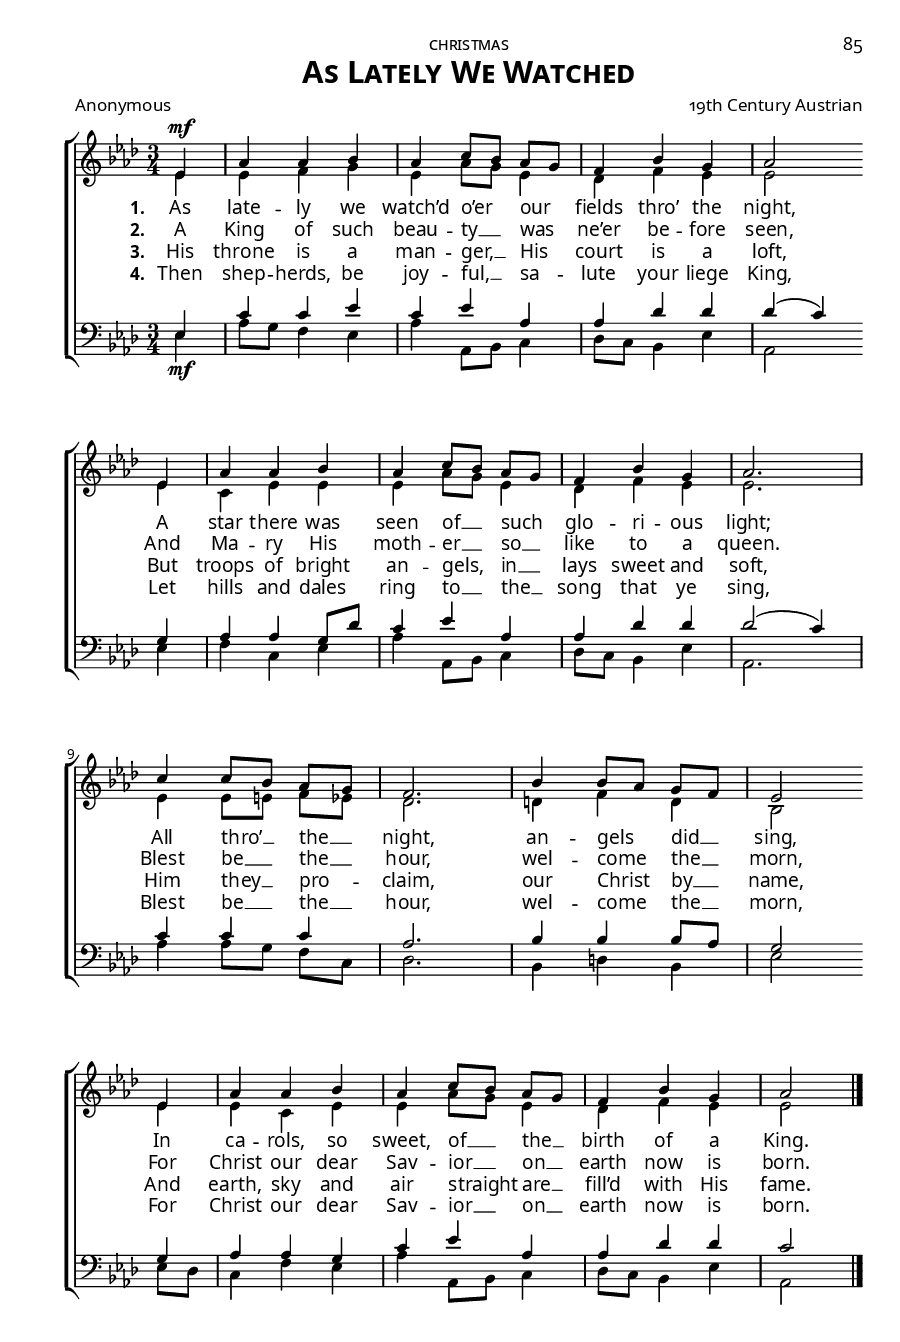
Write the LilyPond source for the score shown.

\version "2.14.2"
\include "util.ly"
\header {
  title = \markup{\override #'(font-name . "Garamond Premier Pro Semibold"){ \abs-fontsize #15 \smallCapsOldStyle"As Lately We Watched"}}
  poet = \markup\oldStyleNum"Anonymous"
  composer = \markup\oldStyleNum"19th Century Austrian"
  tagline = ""
}
\paper {
  paper-height = 9\in
  paper-width = 6\in
  indent = 0\in
  %system-system-spacing = #'((basic-distance . 10) (padding . 0))
  %system-system-spacing =
  %  #'((basic-distance . 0)
  %     (minimum-distance . 0)
  %     (padding . -0.35)
  %     (stretchability . 100))
  ragged-last-bottom = ##f
  ragged-bottom = ##f
  two-sided = ##t
  inner-margin = 0.5\in
  outer-margin = 0.25\in
  top-margin = 0.25\in
  bottom-margin = 0.25\in
  first-page-number = #085
  print-first-page-number = ##t
  headerLine = \markup{\override #'(font-name . "Garamond Premier Pro") \smallCapsOldStyle"christmas"}
  oddHeaderMarkup = \markup\fill-line{
     \override #'(font-name . "Garamond Premier Pro")\abs-fontsize #8.5
     \combine 
        \fill-line{"" \on-the-fly #print-page-number-check-first
        \oldStylePageNum""
        }
        \fill-line{\headerLine}
  }
  evenHeaderMarkup = \markup {
     \override #'(font-name . "Garamond Premier Pro")\abs-fontsize #8.5
     \combine
        \on-the-fly #print-page-number-check-first
        \oldStylePageNum""
        \fill-line{\headerLine}
  }
}
#(set-global-staff-size 15) \paper{ #(define fonts (make-pango-font-tree "GoudyOlSt BT" "Garamond Premier Pro" "Garamond Premier Pro" (/ 15 20))) }
global = {
  \key aes \major
  \time 3/4
  \autoBeamOff
  \override DynamicLineSpanner #'staff-padding = #0.0
  \override DynamicLineSpanner #'Y-extent = #'(-1 . 1)
}

sopMusic = \relative c' {
  \partial 4 ees4^\mf |
  aes aes bes |
  aes c8[ bes] aes[ g] |
  f4 bes g |
  
  aes2 \bar""\break ees4 |
  aes4 aes4 bes |
  aes c8[ bes] aes[ g] |
  f4 bes g |
  aes2. | \break
  
  c4 c8[ bes] aes[ g] |
  f2. |
  bes4 bes8[ aes] g[ f] |
  ees2 \bar""\break ees4 |
  
  aes aes bes |
  aes c8[ bes] aes[ g] |
  f4 bes g |
  \partial 2 aes2 \bar "|."
}
sopWords = \lyricmode {
  
}

altoMusic = \relative c' {
  ees4 |
  ees f g |
  ees aes8[ g] ees4 |
  des f ees |
  
  ees2 ees4 |
  c ees ees |
  ees aes8[ g] ees4 |
  des f ees |
  ees2. |
  
  ees4 ees8[ e] f[ ees] |
  des2. |
  d4 f d |
  bes2 ees4 |
  
  ees c ees |
  ees aes8[ g] ees4 |
  des f ees |
  ees2 \bar "|."
}
altoWords = \lyricmode {
  \dropLyricsV
  \set stanza = #"1. "
  As late -- ly we watch’d o’er our fields thro’ the night,
  A star there was seen of __ such glo -- ri -- ous light;
  All thro’ __ the __ night, an -- gels did __ sing,
  In ca -- rols, so sweet, of __ the __ birth of a King.
}
altoWordsII = \lyricmode {
  \dropLyricsV
%\markup\italic
  \set stanza = #"2. "
  A King of such beau -- ty __ was ne’er  be -- fore seen,
  And Ma -- ry His moth -- er __ so __ like to a queen.
  Blest be __ the __ hour, wel -- come the __ morn,
  For Christ our dear Sav -- ior __ on __ earth now is born.
}
altoWordsIII = \lyricmode {
  \dropLyricsV
  \set stanza = #"3. "
  His throne is a man -- ger, __ His court is a loft,
  But troops of bright an -- gels, in __ lays sweet and soft,
  Him they __ pro -- claim, our Christ by __ name,
  And earth, sky and air straight are __ fill’d with His fame.
}
altoWordsIV = \lyricmode {
  \dropLyricsV
  \set stanza = #"4. "
  Then shep -- herds, be joy -- ful, __ sa -- lute your liege King,
  Let hills and dales ring to __ the __ song that ye sing,
  Blest be __ the __ hour, wel -- come the __ morn,
  For Christ our dear Sav -- ior __ on __ earth now is born.
}
altoWordsV = \lyricmode {
}
altoWordsVI = \lyricmode {
}
tenorMusic = \relative c {
  ees4_\mf |
  c' c ees |
  c ees aes, |
  aes des des |
  
  des( c) g |
  aes aes g8[ des'] |
  c4 ees aes, |
  aes des des |
  des2( c4) |
  
  c4 c c |
  aes2. |
  bes4 bes bes8[ aes] |
  g2 g4 |
  
  aes4 aes g |
  c ees aes, |
  aes des des |
  c2 \bar "|."
}
tenorWords = \lyricmode {

}

bassMusic = \relative c {
  ees4 |
  aes8[ g] f4 ees |
  aes aes,8[ bes] c4 |
  des8[ c] bes4 ees |
  
  aes,2 ees'4 |
  f c ees |
  aes aes,8[ bes] c4 |
  des8[ c] bes4 ees |
  aes,2. |
  
  aes'4 aes8[ g] f[ c] |
  des2. |
  bes4 d bes |
  ees2 ees8[ des] |
  
  c4 f ees |
  aes aes,8[ bes] c4 |
  des8[ c] bes4 ees |
  aes,2 \bar "|."
}
bassWords = \lyricmode {

}

pianoRH = \relative c' {
  
}
pianoLH = \relative c' {
  
}

\score {
  <<
   \new ChoirStaff <<
%    \new Lyrics = sopranos \with { \override VerticalAxisGroup #'nonstaff-relatedstaff-spacing = #'((basic-distance . 1)) }
    \new Staff = women <<
      \new Voice = "sopranos" { \voiceOne << \global \sopMusic >> }
      \new Voice = "altos" { \voiceTwo << \global \altoMusic >> }
    >>
    \new Lyrics \with { alignAboveContext = #"women" \override VerticalAxisGroup #'nonstaff-relatedstaff-spacing = #'((basic-distance . 1))} \lyricsto "sopranos" \sopWords
    \new Lyrics = "altosVI"  \with { alignBelowContext = #"women" } \lyricsto "sopranos" \altoWordsVI
    \new Lyrics = "altosV"  \with { alignBelowContext = #"women" } \lyricsto "sopranos" \altoWordsV
    \new Lyrics = "altosIV"  \with { alignBelowContext = #"women" } \lyricsto "sopranos" \altoWordsIV
    \new Lyrics = "altosIII"  \with { alignBelowContext = #"women" } \lyricsto "sopranos" \altoWordsIII
    \new Lyrics = "altosII"  \with { alignBelowContext = #"women" } \lyricsto "sopranos" \altoWordsII
    \new Lyrics = "altos"  \with { alignBelowContext = #"women" \override VerticalAxisGroup #'nonstaff-relatedstaff-spacing = #'((basic-distance . 1)) } \lyricsto "sopranos" \altoWords
   \new Staff = men <<
      \clef bass
      \new Voice = "tenors" { \voiceOne << \global \tenorMusic >> }
      \new Voice = "basses" { \voiceTwo << \global \bassMusic >> }
    >>
    \new Lyrics \with { alignAboveContext = #"men" \override VerticalAxisGroup #'nonstaff-relatedstaff-spacing = #'((basic-distance . 1)) } \lyricsto "tenors" \tenorWords
    \new Lyrics \with { alignBelowContext = #"men" \override VerticalAxisGroup #'nonstaff-relatedstaff-spacing = #'((basic-distance . 1)) } \lyricsto "basses" \bassWords
  >>
%    \new PianoStaff << \new Staff { \new Voice { \pianoRH } } \new Staff { \clef "bass" \pianoLH } >>
  >>
  \layout {
    \context {
      \Score
      %\override SpacingSpanner #'base-shortest-duration = #(ly:make-moment 1 8)
      %\override SpacingSpanner #'common-shortest-duration = #(ly:make-moment 1 4)
    }
    \context {
      % Remove all empty staves
      % \Staff \RemoveEmptyStaves \override VerticalAxisGroup #'remove-first = ##t
    }
  }
}
